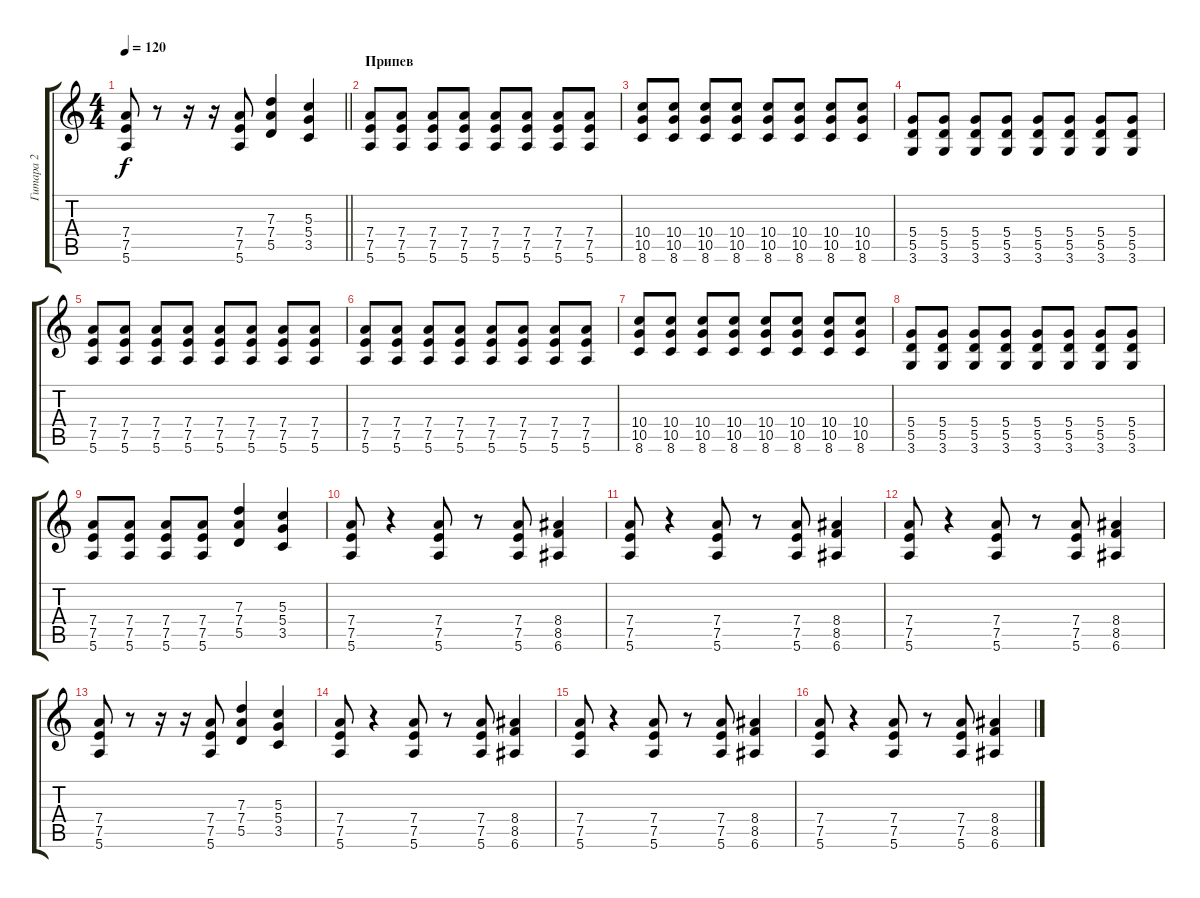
\track ("Гитара 2" "Гитара 2") {instrument distortionguitar}
\staff {score tabs}
\tuning (E4 B3 G3 D3 A2 E2) {hide}
\ts (4 4)
\tempo 120
\clef g2
\barLineRight lightlight
\ks c
(7.4 7.5 5.6).8{dy f} r.8 r.16 r.16 (7.4 7.5 5.6).8 (7.3 7.4 5.5).4 (5.3 5.4 3.5).4 |
\section ("" "Припев")
(7.4 7.5 5.6).8 (7.4 7.5 5.6).8 (7.4 7.5 5.6).8 (7.4 7.5 5.6).8 (7.4 7.5 5.6).8 (7.4 7.5 5.6).8 (7.4 7.5 5.6).8 (7.4 7.5 5.6).8 |
(10.4 10.5 8.6).8 (10.4 10.5 8.6).8 (10.4 10.5 8.6).8 (10.4 10.5 8.6).8 (10.4 10.5 8.6).8 (10.4 10.5 8.6).8 (10.4 10.5 8.6).8 (10.4 10.5 8.6).8 |
(5.4 5.5 3.6).8 (5.4 5.5 3.6).8 (5.4 5.5 3.6).8 (5.4 5.5 3.6).8 (5.4 5.5 3.6).8 (5.4 5.5 3.6).8 (5.4 5.5 3.6).8 (5.4 5.5 3.6).8 |
(7.4 7.5 5.6).8 (7.4 7.5 5.6).8 (7.4 7.5 5.6).8 (7.4 7.5 5.6).8 (7.4 7.5 5.6).8 (7.4 7.5 5.6).8 (7.4 7.5 5.6).8 (7.4 7.5 5.6).8 |
(7.4 7.5 5.6).8 (7.4 7.5 5.6).8 (7.4 7.5 5.6).8 (7.4 7.5 5.6).8 (7.4 7.5 5.6).8 (7.4 7.5 5.6).8 (7.4 7.5 5.6).8 (7.4 7.5 5.6).8 |
(10.4 10.5 8.6).8 (10.4 10.5 8.6).8 (10.4 10.5 8.6).8 (10.4 10.5 8.6).8 (10.4 10.5 8.6).8 (10.4 10.5 8.6).8 (10.4 10.5 8.6).8 (10.4 10.5 8.6).8 |
(5.4 5.5 3.6).8 (5.4 5.5 3.6).8 (5.4 5.5 3.6).8 (5.4 5.5 3.6).8 (5.4 5.5 3.6).8 (5.4 5.5 3.6).8 (5.4 5.5 3.6).8 (5.4 5.5 3.6).8 |
(7.4 7.5 5.6).8 (7.4 7.5 5.6).8 (7.4 7.5 5.6).8 (7.4 7.5 5.6).8 (7.3 7.4 5.5).4 (5.3 5.4 3.5).4 |
(7.4 7.5 5.6).8 r.4 (7.4 7.5 5.6).8 r.8 (7.4 7.5 5.6).8 (8.4 8.5 6.6).4 |
(7.4 7.5 5.6).8 r.4 (7.4 7.5 5.6).8 r.8 (7.4 7.5 5.6).8 (8.4 8.5 6.6).4 |
(7.4 7.5 5.6).8 r.4 (7.4 7.5 5.6).8 r.8 (7.4 7.5 5.6).8 (8.4 8.5 6.6).4 |
(7.4 7.5 5.6).8 r.8 r.16 r.16 (7.4 7.5 5.6).8 (7.3 7.4 5.5).4 (5.3 5.4 3.5).4 |
(7.4 7.5 5.6).8 r.4 (7.4 7.5 5.6).8 r.8 (7.4 7.5 5.6).8 (8.4 8.5 6.6).4 |
(7.4 7.5 5.6).8 r.4 (7.4 7.5 5.6).8 r.8 (7.4 7.5 5.6).8 (8.4 8.5 6.6).4 |
(7.4 7.5 5.6).8 r.4 (7.4 7.5 5.6).8 r.8 (7.4 7.5 5.6).8 (8.4 8.5 6.6).4
